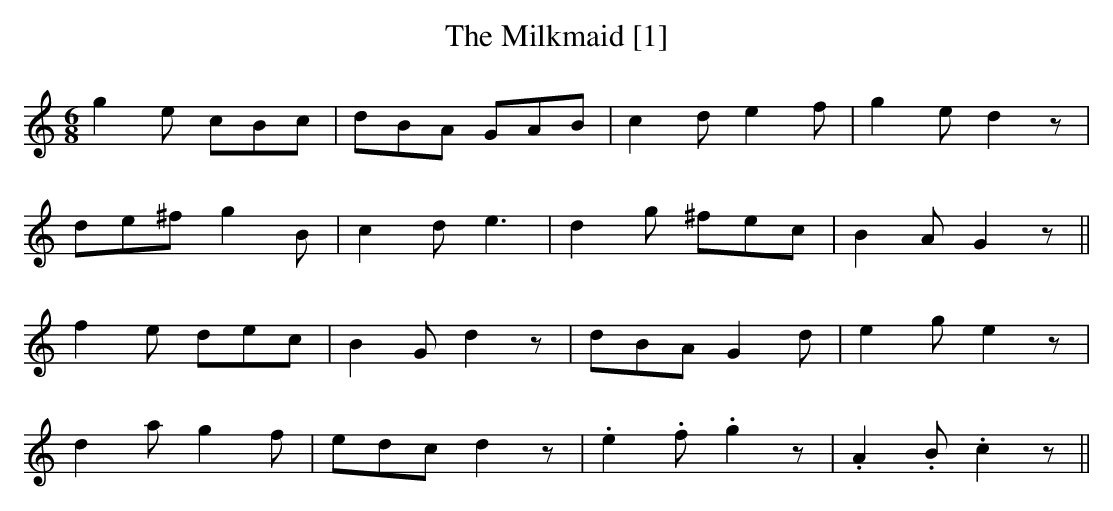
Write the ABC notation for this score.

X:1
T:Milkmaid [1], The
M:6/8
L:1/8
K:C
g2e cBc | dBA GAB | c2d e2f | g2e d2z |
de^f g2B | c2d e3 | d2g ^fec | B2A G2z ||
f2e dec | B2G d2z | dBA G2d | e2g e2z |
d2a g2f | edc d2z | .e2.f .g2z | .A2.B .c2z ||
